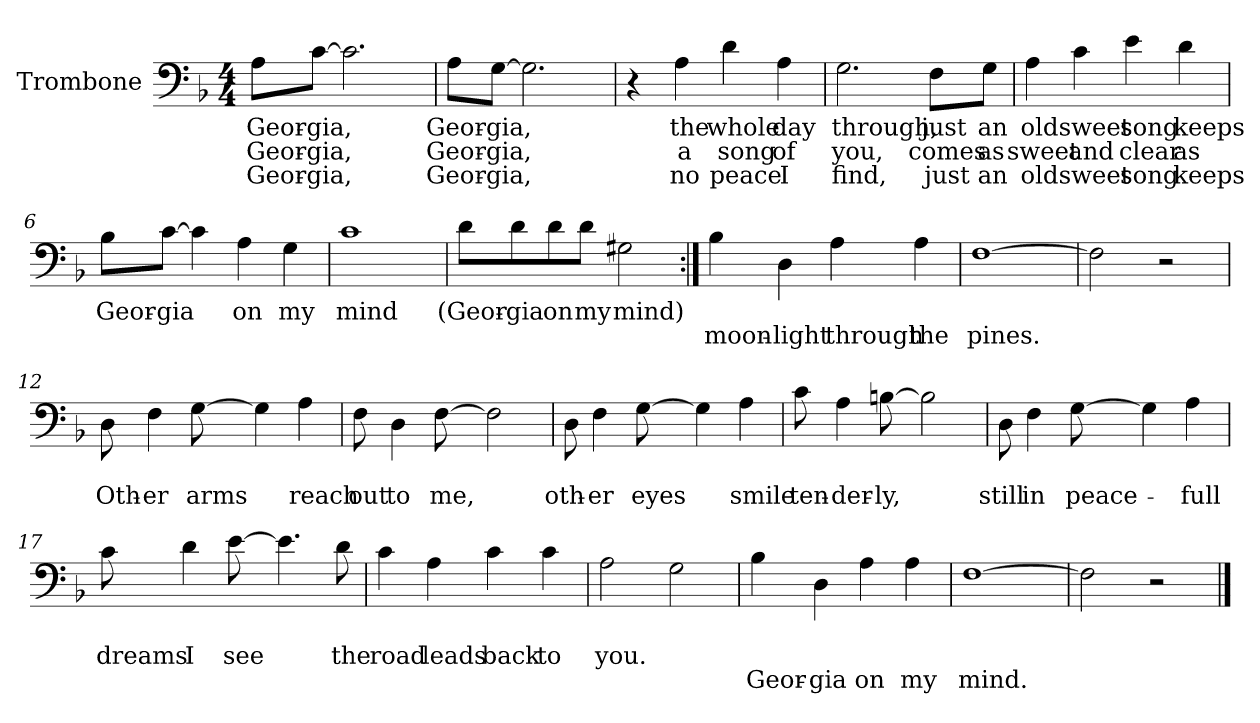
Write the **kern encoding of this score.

**kern	**text	**text	**text
*part1	*part1	*part1	*part1
*staff1	*staff1	*staff1	*staff1
*I"Trombone	*	*	*
*I'Tbn.	*	*	*
*clefF4	*	*	*
*k[b-]	*	*	*
*M4/4	*	*	*
*MM70	*	*	*
=1	=1	=1	=1
!	!LO:LY:b	!LO:LY:b	!LO:LY:b
8A\L	Geor-	Geor-	Geor-
!	!LO:LY:b	!LO:LY:b	!LO:LY:b
[8c\J	-gia,	-gia,	-gia,
2.c\]	.	.	.
=2	=2	=2	=2
!	!LO:LY:b	!LO:LY:b	!LO:LY:b
8A\L	Geor-	Geor-	Geor-
!	!LO:LY:b	!LO:LY:b	!LO:LY:b
[8G\J	-gia,	-gia,	-gia,
2.G\]	.	.	.
=3	=3	=3	=3
4r	.	.	.
!	!LO:LY:b	!LO:LY:b	!LO:LY:b
4A\	the	a	no
!	!LO:LY:b	!LO:LY:b	!LO:LY:b
4d\	whole	song	peace
!	!LO:LY:b	!LO:LY:b	!LO:LY:b
4A\	day	of	I
=4	=4	=4	=4
!	!LO:LY:b	!LO:LY:b	!LO:LY:b
2.G\	through,	you,	find,
!	!LO:LY:b	!LO:LY:b	!LO:LY:b
8F\L	just	comes	just
!	!LO:LY:b	!LO:LY:b	!LO:LY:b
8G\J	an	as	an
=5	=5	=5	=5
!	!LO:LY:b	!LO:LY:b	!LO:LY:b
4A\	old	sweet	old
!	!LO:LY:b	!LO:LY:b	!LO:LY:b
4c\	sweet	and	sweet
!	!LO:LY:b	!LO:LY:b	!LO:LY:b
4e\	song	clear	song
!	!LO:LY:b	!LO:LY:b	!LO:LY:b
4d\	keeps	as	keeps
!!LO:LB:g=z
=6	=6	=6	=6
!	!LO:LY:b	!	!
8B-\L	Geor-	.	.
!	!LO:LY:b	!	!
[8c\J	-gia	.	.
4c\]	.	.	.
!	!LO:LY:b	!	!
4A\	on	.	.
!	!LO:LY:b	!	!
4G\	my	.	.
=7	=7	=7	=7
!	!LO:LY:b	!	!
1c	mind	.	.
=8	=8	=8	=8
!	!LO:LY:b	!	!
8d\L	(Geor-	.	.
!	!LO:LY:b	!	!
8d\	-gia	.	.
!	!LO:LY:b	!	!
8d\	on	.	.
!	!LO:LY:b	!	!
8d\J	my	.	.
!	!LO:LY:b	!	!
2G#X\	mind)	.	.
=9:|!	=9:|!	=9:|!	=9:|!
!	!	!LO:LY:b	!
4B-\	.	moon-	.
!	!	!LO:LY:b	!
4D\	.	-light	.
!	!	!LO:LY:b	!
4A\	.	through	.
!	!	!LO:LY:b	!
4A\	.	the	.
=10	=10	=10	=10
!	!	!LO:LY:b	!
[1F	.	pines.	.
=11	=11	=11	=11
2F\]	.	.	.
2r	.	.	.
!!LO:LB:g=z
=12	=12	=12	=12
!	!	!LO:LY:b	!
8D\	.	Oth-	.
!	!	!LO:LY:b	!
4F\	.	-er	.
!	!	!LO:LY:b	!
[8G\	.	arms	.
4G\]	.	.	.
!	!	!LO:LY:b	!
4A\	.	reach	.
=13	=13	=13	=13
!	!	!LO:LY:b	!
8F\	.	out	.
!	!	!LO:LY:b	!
4D\	.	to	.
!	!	!LO:LY:b	!
[8F\	.	me,	.
2F\]	.	.	.
=14	=14	=14	=14
!	!	!LO:LY:b	!
8D\	.	oth-	.
!	!	!LO:LY:b	!
4F\	.	-er	.
!	!	!LO:LY:b	!
[8G\	.	eyes	.
4G\]	.	.	.
!	!	!LO:LY:b	!
4A\	.	smile	.
=15	=15	=15	=15
!	!	!LO:LY:b	!
8c\	.	ten-	.
!	!	!LO:LY:b	!
4A\	.	-der-	.
!	!	!LO:LY:b	!
[8Bn\	.	-ly,	.
2B\]	.	.	.
=16	=16	=16	=16
!	!	!LO:LY:b	!
8D\	.	still	.
!	!	!LO:LY:b	!
4F\	.	in	.
!	!	!LO:LY:b	!
[8G\	.	peace-	.
4G\]	.	.	.
!	!	!LO:LY:b	!
4A\	.	-full	.
!!LO:LB:g=z
=17	=17	=17	=17
!	!	!LO:LY:b	!
8c\	.	dreams	.
!	!	!LO:LY:b	!
4d\	.	I	.
!	!	!LO:LY:b	!
[8e\	.	see	.
4.e\]	.	.	.
!	!	!LO:LY:b	!
8d\	.	the	.
=18	=18	=18	=18
!	!	!LO:LY:b	!
4c\	.	road	.
!	!	!LO:LY:b	!
4A\	.	leads	.
!	!	!LO:LY:b	!
4c\	.	back	.
!	!	!LO:LY:b	!
4c\	.	to	.
=19	=19	=19	=19
!	!	!LO:LY:b	!
2A\	.	you.	.
2G\	.	.	.
=20	=20	=20	=20
!	!	!	!LO:LY:b
4B-\	.	.	Geor-
!	!	!	!LO:LY:b
4D\	.	.	-gia
!	!	!	!LO:LY:b
4A\	.	.	on
!	!	!	!LO:LY:b
4A\	.	.	my
=21	=21	=21	=21
!	!	!	!LO:LY:b
[1F	.	.	mind.
=22	=22	=22	=22
2F\]	.	.	.
2r	.	.	.
==	==	==	==
*-	*-	*-	*-
